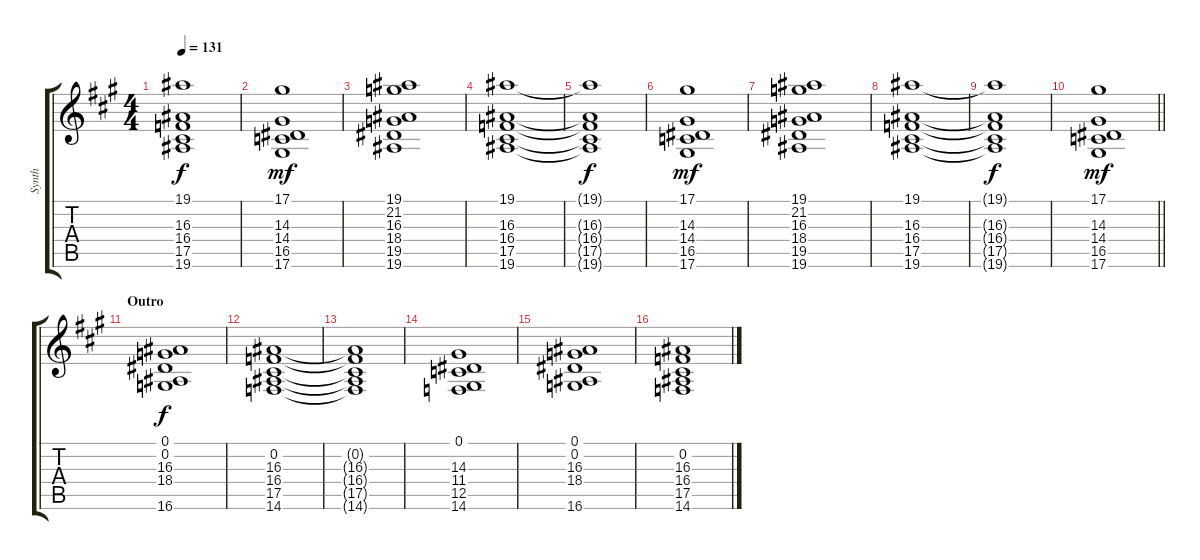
\track ("Synth" "Synth") {instrument pad2warm}
\staff {score tabs}
\tuning (Eb4 Bb3 Gb3 Db3 Ab2 Eb2) {hide}
\ts (4 4)
\tempo 131
\clef g2
\ks a
(19.1{t} 16.3{t} 16.4{t} 17.5{t} 19.6{t}).1{dy f} |
(17.1 14.3 14.4 16.5 17.6).1{dy mf} |
(19.1 21.2 16.3 18.4 19.5 19.6).1 |
(19.1 16.3 16.4 17.5 19.6).1 |
(19.1{t} 16.3{t} 16.4{t} 17.5{t} 19.6{t}).1{dy f} |
(17.1 14.3 14.4 16.5 17.6).1{dy mf} |
(19.1 21.2 16.3 18.4 19.5 19.6).1 |
(19.1 16.3 16.4 17.5 19.6).1 |
(19.1{t} 16.3{t} 16.4{t} 17.5{t} 19.6{t}).1{dy f} |
\barLineRight lightlight
(17.1 14.3 14.4 16.5 17.6).1{dy mf} |
\section ("" "Outro")
(0.1 0.2 16.3 18.4 16.6).1{dy f} |
(0.2 16.3 16.4 17.5 14.6).1 |
(0.2{t} 16.3{t} 16.4{t} 17.5{t} 14.6{t}).1 |
(0.1 14.3 11.4 12.5 14.6).1 |
(0.1 0.2 16.3 18.4 16.6).1 |
(0.2 16.3 16.4 17.5 14.6).1
